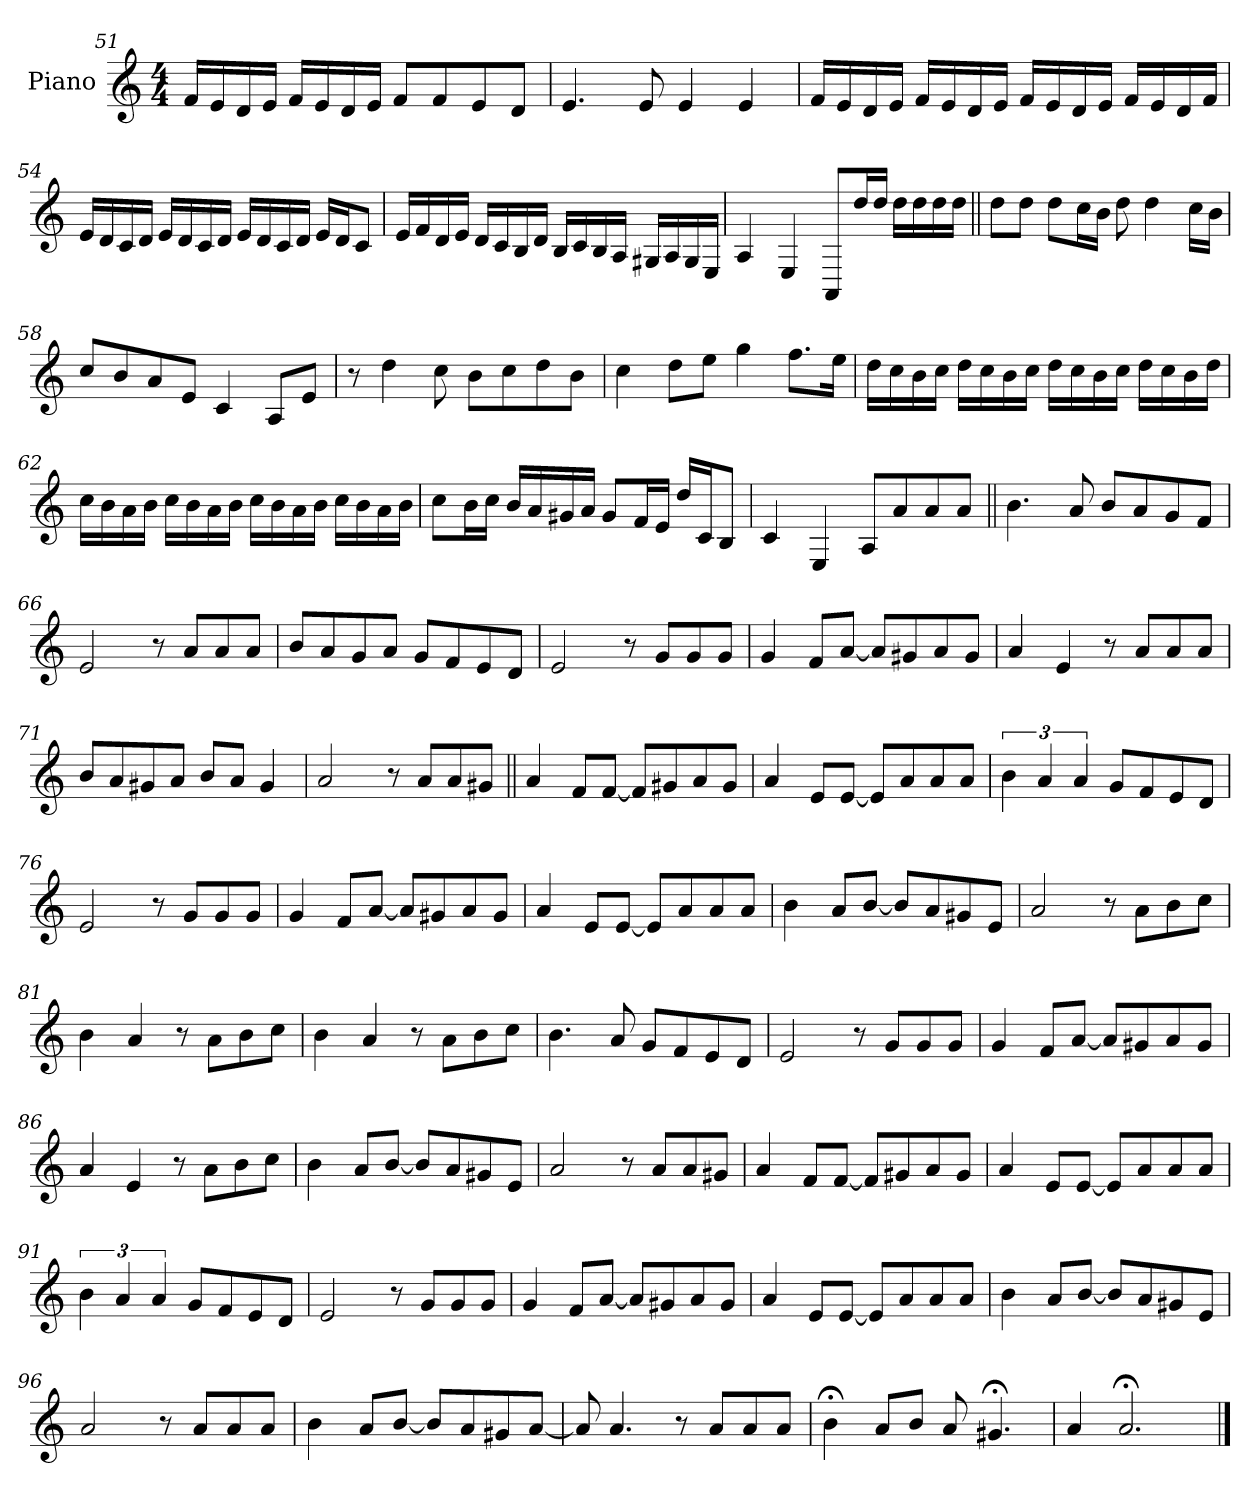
**kern
*part1
*staff1
*I"Piano
*I'Pno.
*clefG2
*k[]
*M4/4
=51
16f!LL
16e!
16d!
16e!JJ
16f!LL
16e!
16d!
16e!JJ
8f!L
8f!
8e!
8d!J
=52
4.e!
8e!
4e!
4e!
=53
16f!LL
16e!
16d!
16e!JJ
16f!LL
16e!
16d!
16e!JJ
16f!LL
16e!
16d!
16e!JJ
16f!LL
16e!
16d!
16f!JJ
=54
16e!LL
16d!
16c!
16d!JJ
16e!LL
16d!
16c!
16d!JJ
16e!LL
16d!
16c!
16d!JJ
16e!LL
16d!J
8c!J
=55
16e!LL
16f!
16d!
16e!JJ
16d!LL
16c!
16B!
16d!JJ
16B!LL
16c!
16B!
16A!JJ
16G#X!LL
16A!
16G#!
16E!JJ
=56
4A!
4E!
8AA!L
16dd!L
16dd!JJ
16dd!LL
16dd!
16dd!
16dd!JJ
=57||
8dd!L
8dd!J
8dd!L
16cc!L
16b!JJ
8dd!
4dd!
16cc!LL
16b!JJ
=58
8cc!L
8b!
8a!
8e!J
4c!
8A!L
8e!J
=59
8r
4dd!
8cc!
8b!L
8cc!
8dd!
8b!J
=60
4cc!
8dd!L
8ee!J
4gg!
8.ff!L
16ee!Jk
=61
16dd!LL
16cc!
16b!
16cc!JJ
16dd!LL
16cc!
16b!
16cc!JJ
16dd!LL
16cc!
16b!
16cc!JJ
16dd!LL
16cc!
16b!
16dd!JJ
=62
16cc!LL
16b!
16a!
16b!JJ
16cc!LL
16b!
16a!
16b!JJ
16cc!LL
16b!
16a!
16b!JJ
16cc!LL
16b!
16a!
16b!JJ
=63
8cc!L
16b!L
16cc!JJ
16b!LL
16a!
16g#X!
16a!JJ
8g#!L
16f!L
16e!JJ
16dd!LL
16c!J
8B!J
=64
4c!
4E!
8A!L
8a
8a
8aJ
=65||
4.b
8a
8bL
8a
8g
8fJ
=66
2e
8r
8aL
8a
8aJ
=67
8bL
8a
8g
8aJ
8gL
8f
8e
8dJ
=68
2e
8r
8gL
8g
8gJ
=69
4g
8fL
[8aJ
8aL]
8g#X
8a
8g#J
=70
4a
4e
8r
8aL
8a
8aJ
=71
8bL
8a
8g#X
8aJ
8bL
8aJ
4g#
=72
2a
8r
8aL
8a
8g#XJ
=73||
4a
8fL
[8fJ
8fL]
8g#X
8a
8g#J
=74
4a
8eL
[8eJ
8eL]
8a
8a
8aJ
=75
6b
6a
6a
8gL
8f
8e
8dJ
=76
2e
8r
8gL
8g
8gJ
=77
4g
8fL
[8aJ
8aL]
8g#X
8a
8g#J
=78
4a
8eL
[8eJ
8eL]
8a
8a
8aJ
=79
4b
8aL
[8bJ
8bL]
8a
8g#X
8eJ
=80
2a
8r
8aL
8b
8ccJ
=81
4b
4a
8r
8aL
8b
8ccJ
=82
4b
4a
8r
8aL
8b
8ccJ
=83
4.b
8a
8gL
8f
8e
8dJ
=84
2e
8r
8gL
8g
8gJ
=85
4g
8fL
[8aJ
8aL]
8g#X
8a
8g#J
=86
4a
4e
8r
8aL
8b
8ccJ
=87
4b
8aL
[8bJ
8bL]
8a
8g#X
8eJ
=88
2a
8r
8aL
8a
8g#XJ
=89
4a
8fL
[8fJ
8fL]
8g#X
8a
8g#J
=90
4a
8eL
[8eJ
8eL]
8a
8a
8aJ
=91
6b
6a
6a
8gL
8f
8e
8dJ
=92
2e
8r
8gL
8g
8gJ
=93
4g
8fL
[8aJ
8aL]
8g#X
8a
8g#J
=94
4a
8eL
[8eJ
8eL]
8a
8a
8aJ
=95
4b
8aL
[8bJ
8bL]
8a
8g#X
8eJ
=96
2a
8r
8aL
8a
8aJ
=97
4b
8aL
[8bJ
8bL]
8a
8g#X
[8aJ
=98
8a]
4.a
8r
8aL
8a
8aJ
=99
4b;<
8aL
8bJ
8a
4.g#X;<
=100
4a
2.a;<
==
*-
